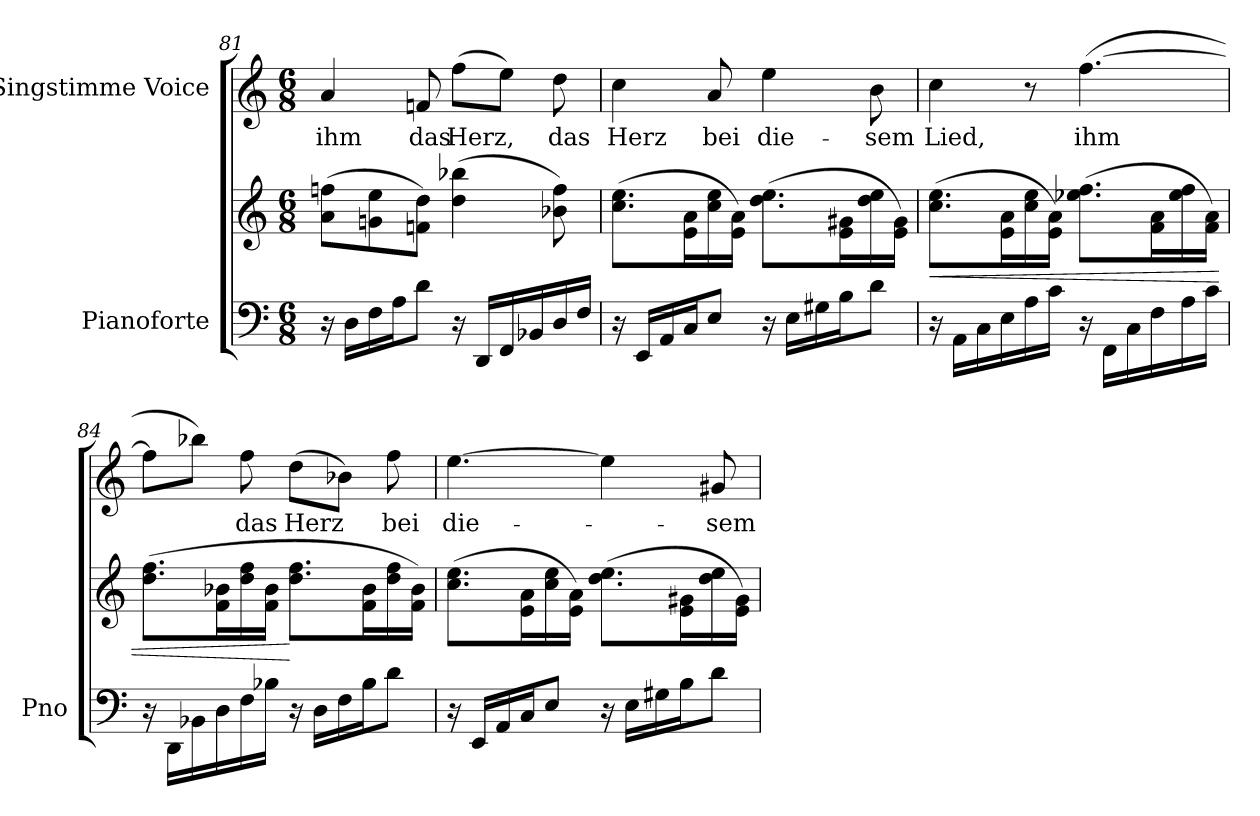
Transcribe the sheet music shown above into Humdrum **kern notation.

**kern	**kern	**dynam	**kern	**text
*part2	*part2	*part2	*part1	*part1
*staff3	*staff2	*staff2/3	*staff1	*staff1
*I"Pianoforte	*	*	*I"Singstimme Voice	*
*I'Pno	*	*	*	*
*clefF4	*clefG2	*	*clefG2	*
*k[]	*k[]	*	*k[]	*
*M6/8	*M6/8	*	*M6/8	*
=81	=81	=81	=81	=81
16r	(8a\ 8ffn\L	.	4a/	ihm
16D\LL	.	.	.	.
16F\	8gn\ 8ee\	.	.	.
16A\J	.	.	.	.
8d\J	8fn\ 8dd\J)	.	8fn/	das
16r	(4dd\ 4bb-X\	.	(8ff\L	Herz,
16DD/LL	.	.	.	.
16FF/	.	.	8ee\J)	.
16BB-X/	.	.	.	.
16D/	8b-X\ 8ff\)	.	8dd\	das
16F/JJ	.	.	.	.
=82	=82	=82	=82	=82
16r	(8.cc\ 8.ee\L	.	4cc\	Herz
16EE/LL	.	.	.	.
16AA/	.	.	.	.
16C/J	16e\ 16a\L	.	.	.
8E/J	16cc\ 16ee\	.	8a/	bei
.	16e\ 16a\JJ)	.	.	.
16r	(8.dd\ 8.ee\L	.	4ee\	die-
16E\LL	.	.	.	.
16G#X\	.	.	.	.
16B\J	16e\ 16g#X\L	.	.	.
8d\J	16dd\ 16ee\	.	8b\	-sem
.	16e\ 16g#\JJ)	.	.	.
=83	=83	=83	=83	=83
!	!	!LO:HP:b	!	!
16r	(8.cc\ 8.ee\L	<	4cc\	Lied,
16AA\LL	.	.	.	.
16C\	.	.	.	.
16E\	16e\ 16a\L	.	.	.
16A\	16cc\ 16ee\	.	8r	.
16c\JJ	16e\ 16a\JJ)	.	.	.
16r	(8.ee-X\ 8.ff\L	.	([4.ff\	ihm
16FF\LL	.	.	.	.
16C\	.	.	.	.
16F\	16f\ 16a\L	.	.	.
16A\	16ee-\ 16ff\	.	.	.
16c\JJ	16f\ 16a\JJ)	.	.	.
=84	=84	=84	=84	=84
16r	(8.dd\ 8.ff\L	.	8ff\L]	.
16DD\LL	.	.	.	.
16BB-X\	.	.	8bb-X\J)	.
16D\	16f\ 16b-X\L	.	.	.
16F\	16dd\ 16ff\	.	8ff\	das
16B-X\JJ	16f\ 16b-\JJ	.	.	.
16r	8.dd\ 8.ff\L	[	(8dd\L	Herz
16D\LL	.	.	.	.
16F\	.	.	8b-X\J)	.
16B-\J	16f\ 16b-\L	.	.	.
8d\J	16dd\ 16ff\	.	8ff\	bei
.	16f\ 16b-\JJ)	.	.	.
=85	=85	=85	=85	=85
16r	(8.cc\ 8.ee\L	.	[4.ee\	die-
16EE/LL	.	.	.	.
16AA/	.	.	.	.
16C/J	16e\ 16a\L	.	.	.
8E/J	16cc\ 16ee\	.	.	.
.	16e\ 16a\JJ)	.	.	.
16r	(8.dd\ 8.ee\L	.	4ee\]	.
16E\LL	.	.	.	.
16G#X\	.	.	.	.
16B\J	16e\ 16g#X\L	.	.	.
8d\J	16dd\ 16ee\	.	8g#X/	-sem
.	16e\ 16g#\JJ)	.	.	.
=	=	=	=	=
*-	*-	*-	*-	*-
